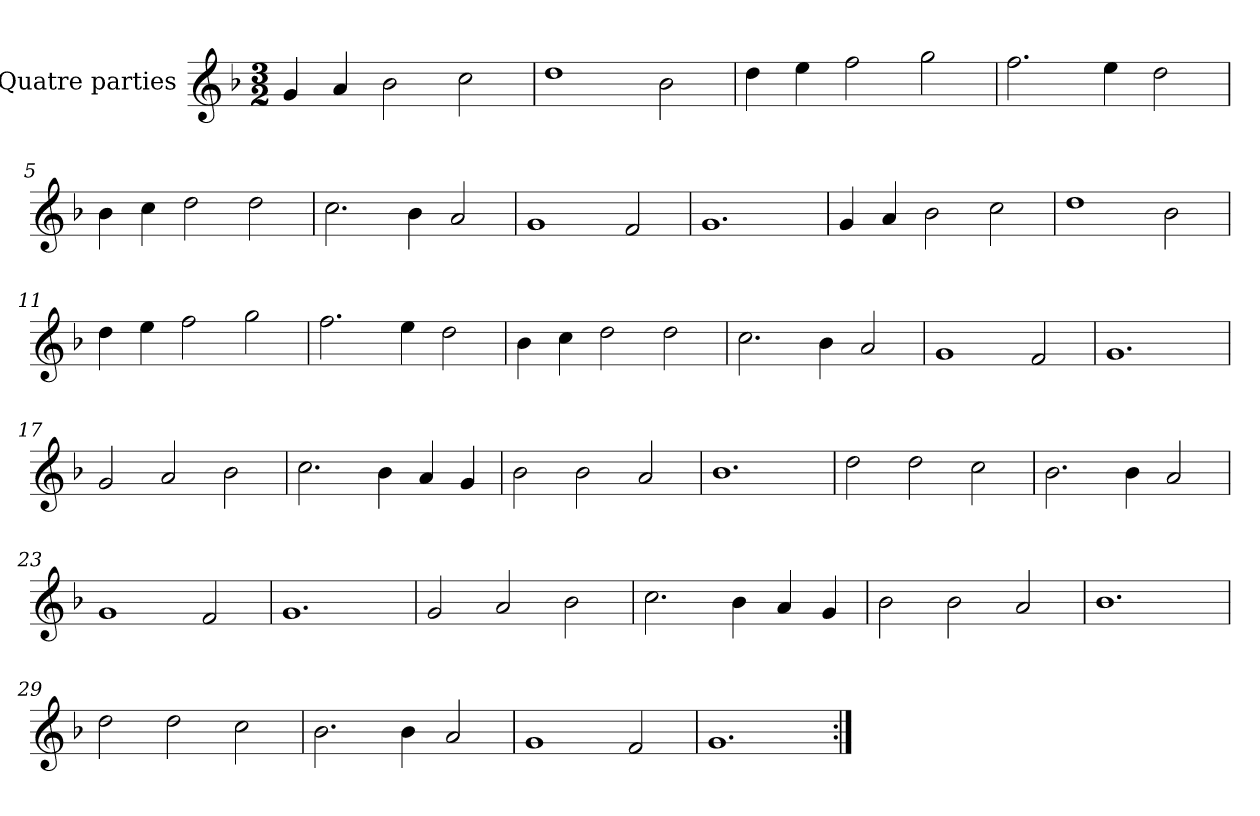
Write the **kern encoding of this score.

**kern
*part1
*staff1
*I"Quatre parties
*clefG2
*k[b-]
*M3/2
*MM180
=1
4g/
4a/
2b-\
2cc\
=2
1dd
2b-\
=3
4dd\
4ee\
2ff\
2gg\
=4
2.ff\
4ee\
2dd\
=5
4b-\
4cc\
2dd\
2dd\
=6
2.cc\
4b-\
2a/
=7
1g
2f/
=8
1.g
=9
4g/
4a/
2b-\
2cc\
=10
1dd
2b-\
=11
4dd\
4ee\
2ff\
2gg\
=12
2.ff\
4ee\
2dd\
=13
4b-\
4cc\
2dd\
2dd\
=14
2.cc\
4b-\
2a/
=15
1g
2f/
=16
1.g
=17
2g/
2a/
2b-\
=18
2.cc\
4b-\
4a/
4g/
=19
2b-\
2b-\
2a/
=20
1.b-
=21
2dd\
2dd\
2cc\
=22
2.b-\
4b-\
2a/
=23
1g
2f/
=24
1.g
=25
2g/
2a/
2b-\
=26
2.cc\
4b-\
4a/
4g/
=27
2b-\
2b-\
2a/
=28
1.b-
=29
2dd\
2dd\
2cc\
=30
2.b-\
4b-\
2a/
=31
1g
2f/
=32
1.g
=:|!
*-
